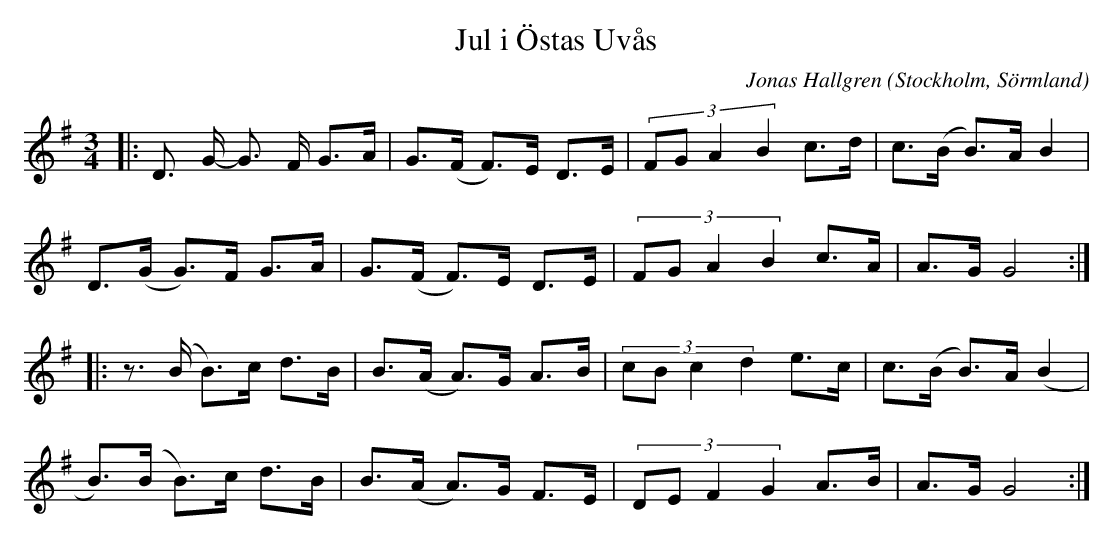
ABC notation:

X:1
T:Jul i Östas Uvås
C:Jonas Hallgren
O:Stockholm, Sörmland
M:3/4
L:1/16
K:G
|: D3 G- G3 F G3A | G3(F F3)E D3E | (3:2:4 F2G2A4B4 c3d| c3(B B3)A B4 |
   D3(G G3)F G3A | G3(F F3)E D3E | (3:2:4 F2G2A4B4 c3A| A3G G8 :|
|: z3(B B3)c d3B | B3(A A3)G A3B | (3:2:4 c2B2c4d4 e3c | c3(B B3)A (B4 |
   B3)(B B3)c d3B | B3(A A3)G F3E | (3:2:4 D2E2F4G4 A3B | A3G G8 :|
